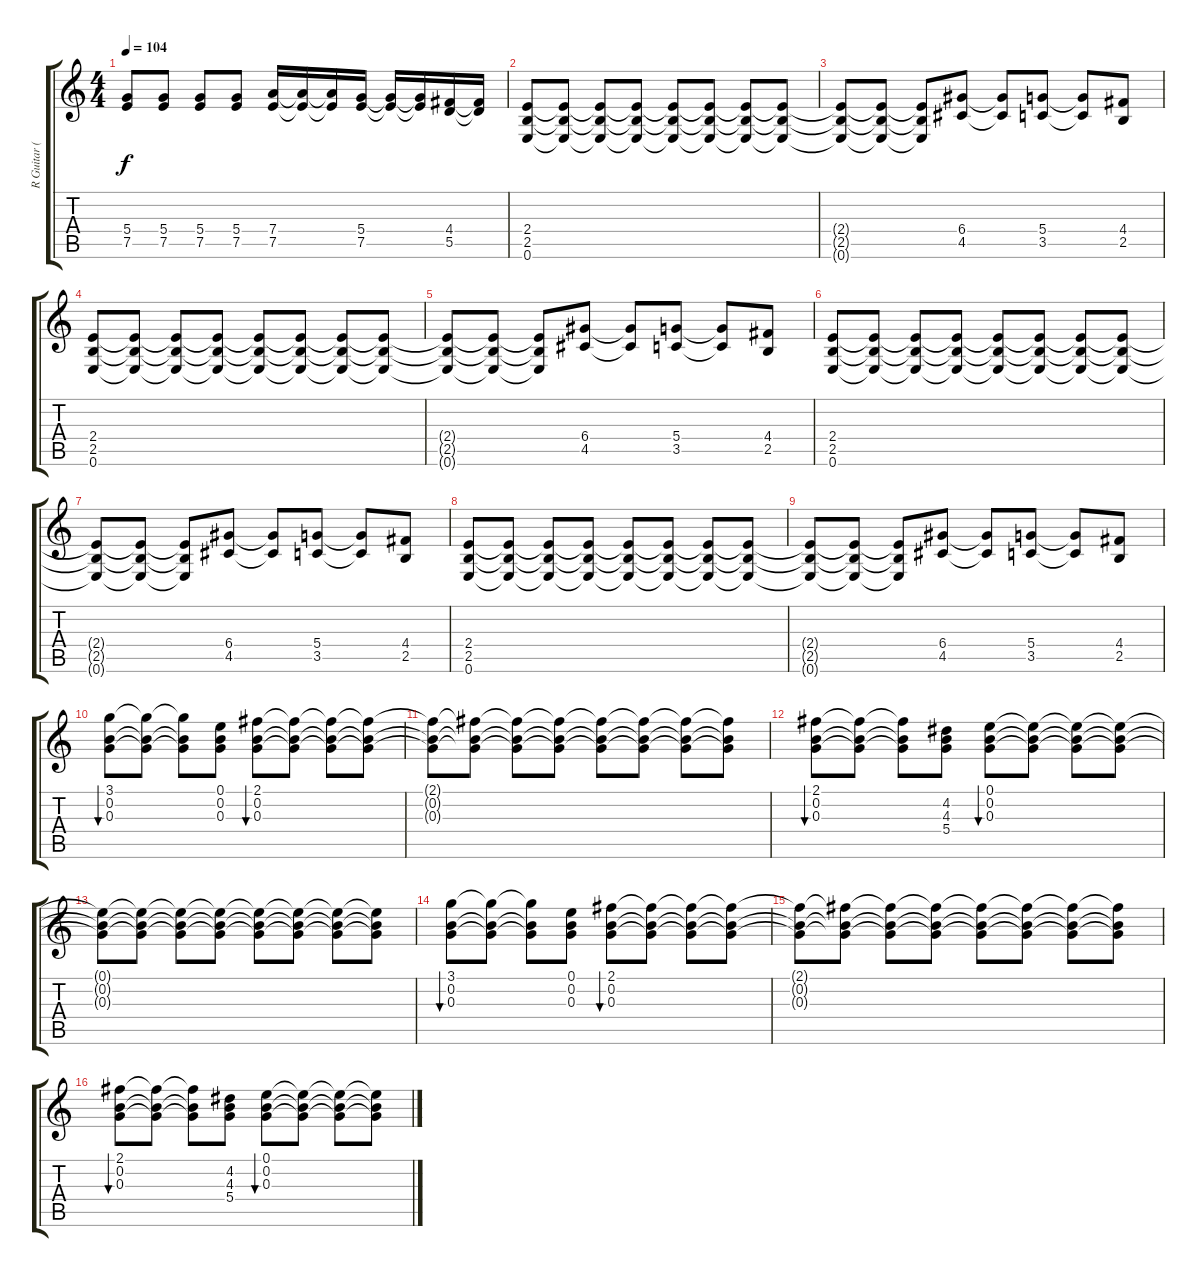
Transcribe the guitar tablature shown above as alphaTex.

\track ("R Guitar (12)" "R Guitar (") {instrument acousticguitarnylon}
\staff {score tabs}
\tuning (E4 B3 G3 D3 A2 E2) {hide}
\ts (4 4)
\tempo 104
\clef g2
\ks c
(5.4 7.5).8{dy f} (5.4 7.5).8 (5.4 7.5).8 (5.4 7.5).8 (7.4 7.5).16 (7.4{t} 7.5{t}).16 (7.4{t} 7.5{t}).16 (5.4 7.5).16 (5.4{t} 7.5{t}).16 (5.4{t} 7.5{t}).16 (4.4 5.5).16 (4.4{t} 5.5{t}).16 |
(2.4 2.5 0.6).8 (2.4{t} 2.5{t} 0.6{t}).8 (2.4{t} 2.5{t} 0.6{t}).8 (2.4{t} 2.5{t} 0.6{t}).8 (2.4{t} 2.5{t} 0.6{t}).8 (2.4{t} 2.5{t} 0.6{t}).8 (2.4{t} 2.5{t} 0.6{t}).8 (2.4{t} 2.5{t} 0.6{t}).8 |
(2.4{t} 2.5{t} 0.6{t}).8 (2.4{t} 2.5{t} 0.6{t}).8 (2.4{t} 2.5{t} 0.6{t}).8 (6.4 4.5).8 (6.4{t} 4.5{t}).8 (5.4 3.5).8 (5.4{t} 3.5{t}).8 (4.4 2.5).8 |
(2.4 2.5 0.6).8 (2.4{t} 2.5{t} 0.6{t}).8 (2.4{t} 2.5{t} 0.6{t}).8 (2.4{t} 2.5{t} 0.6{t}).8 (2.4{t} 2.5{t} 0.6{t}).8 (2.4{t} 2.5{t} 0.6{t}).8 (2.4{t} 2.5{t} 0.6{t}).8 (2.4{t} 2.5{t} 0.6{t}).8 |
(2.4{t} 2.5{t} 0.6{t}).8 (2.4{t} 2.5{t} 0.6{t}).8 (2.4{t} 2.5{t} 0.6{t}).8 (6.4 4.5).8 (6.4{t} 4.5{t}).8 (5.4 3.5).8 (5.4{t} 3.5{t}).8 (4.4 2.5).8 |
(2.4 2.5 0.6).8 (2.4{t} 2.5{t} 0.6{t}).8 (2.4{t} 2.5{t} 0.6{t}).8 (2.4{t} 2.5{t} 0.6{t}).8 (2.4{t} 2.5{t} 0.6{t}).8 (2.4{t} 2.5{t} 0.6{t}).8 (2.4{t} 2.5{t} 0.6{t}).8 (2.4{t} 2.5{t} 0.6{t}).8 |
(2.4{t} 2.5{t} 0.6{t}).8 (2.4{t} 2.5{t} 0.6{t}).8 (2.4{t} 2.5{t} 0.6{t}).8 (6.4 4.5).8 (6.4{t} 4.5{t}).8 (5.4 3.5).8 (5.4{t} 3.5{t}).8 (4.4 2.5).8 |
(2.4 2.5 0.6).8 (2.4{t} 2.5{t} 0.6{t}).8 (2.4{t} 2.5{t} 0.6{t}).8 (2.4{t} 2.5{t} 0.6{t}).8 (2.4{t} 2.5{t} 0.6{t}).8 (2.4{t} 2.5{t} 0.6{t}).8 (2.4{t} 2.5{t} 0.6{t}).8 (2.4{t} 2.5{t} 0.6{t}).8 |
(2.4{t} 2.5{t} 0.6{t}).8 (2.4{t} 2.5{t} 0.6{t}).8 (2.4{t} 2.5{t} 0.6{t}).8 (6.4 4.5).8 (6.4{t} 4.5{t}).8 (5.4 3.5).8 (5.4{t} 3.5{t}).8 (4.4 2.5).8 |
(3.1 0.2 0.3).8{bu 240 volume 9} (3.1{t} 0.2{t} 0.3{t}).8 (3.1{t} 0.2{t} 0.3{t}).8 (0.1 0.2 0.3).8 (2.1 0.2 0.3).8{bu 480} (2.1{t} 0.2{t} 0.3{t}).8 (2.1{t} 0.2{t} 0.3{t}).8 (2.1{t} 0.2{t} 0.3{t}).8 |
(2.1{t} 0.2{t} 0.3{t}).8 (2.1{t} 0.2{t} 0.3{t}).8 (2.1{t} 0.2{t} 0.3{t}).8 (2.1{t} 0.2{t} 0.3{t}).8 (2.1{t} 0.2{t} 0.3{t}).8 (2.1{t} 0.2{t} 0.3{t}).8 (2.1{t} 0.2{t} 0.3{t}).8 (2.1{t} 0.2{t} 0.3{t}).8 |
(2.1 0.2 0.3).8{bu 240} (2.1{t} 0.2{t} 0.3{t}).8 (2.1{t} 0.2{t} 0.3{t}).8 (4.2 4.3 5.4).8 (0.1 0.2 0.3).8{bu 480} (0.1{t} 0.2{t} 0.3{t}).8 (0.1{t} 0.2{t} 0.3{t}).8 (0.1{t} 0.2{t} 0.3{t}).8 |
(0.1{t} 0.2{t} 0.3{t}).8 (0.1{t} 0.2{t} 0.3{t}).8 (0.1{t} 0.2{t} 0.3{t}).8 (0.1{t} 0.2{t} 0.3{t}).8 (0.1{t} 0.2{t} 0.3{t}).8 (0.1{t} 0.2{t} 0.3{t}).8 (0.1{t} 0.2{t} 0.3{t}).8 (0.1{t} 0.2{t} 0.3{t}).8 |
(3.1 0.2 0.3).8{bu 240} (3.1{t} 0.2{t} 0.3{t}).8 (3.1{t} 0.2{t} 0.3{t}).8 (0.1 0.2 0.3).8 (2.1 0.2 0.3).8{bu 480} (2.1{t} 0.2{t} 0.3{t}).8 (2.1{t} 0.2{t} 0.3{t}).8 (2.1{t} 0.2{t} 0.3{t}).8 |
(2.1{t} 0.2{t} 0.3{t}).8 (2.1{t} 0.2{t} 0.3{t}).8 (2.1{t} 0.2{t} 0.3{t}).8 (2.1{t} 0.2{t} 0.3{t}).8 (2.1{t} 0.2{t} 0.3{t}).8 (2.1{t} 0.2{t} 0.3{t}).8 (2.1{t} 0.2{t} 0.3{t}).8 (2.1{t} 0.2{t} 0.3{t}).8 |
(2.1 0.2 0.3).8{bu 240} (2.1{t} 0.2{t} 0.3{t}).8 (2.1{t} 0.2{t} 0.3{t}).8 (4.2 4.3 5.4).8 (0.1 0.2 0.3).8{bu 480} (0.1{t} 0.2{t} 0.3{t}).8 (0.1{t} 0.2{t} 0.3{t}).8 (0.1{t} 0.2{t} 0.3{t}).8
